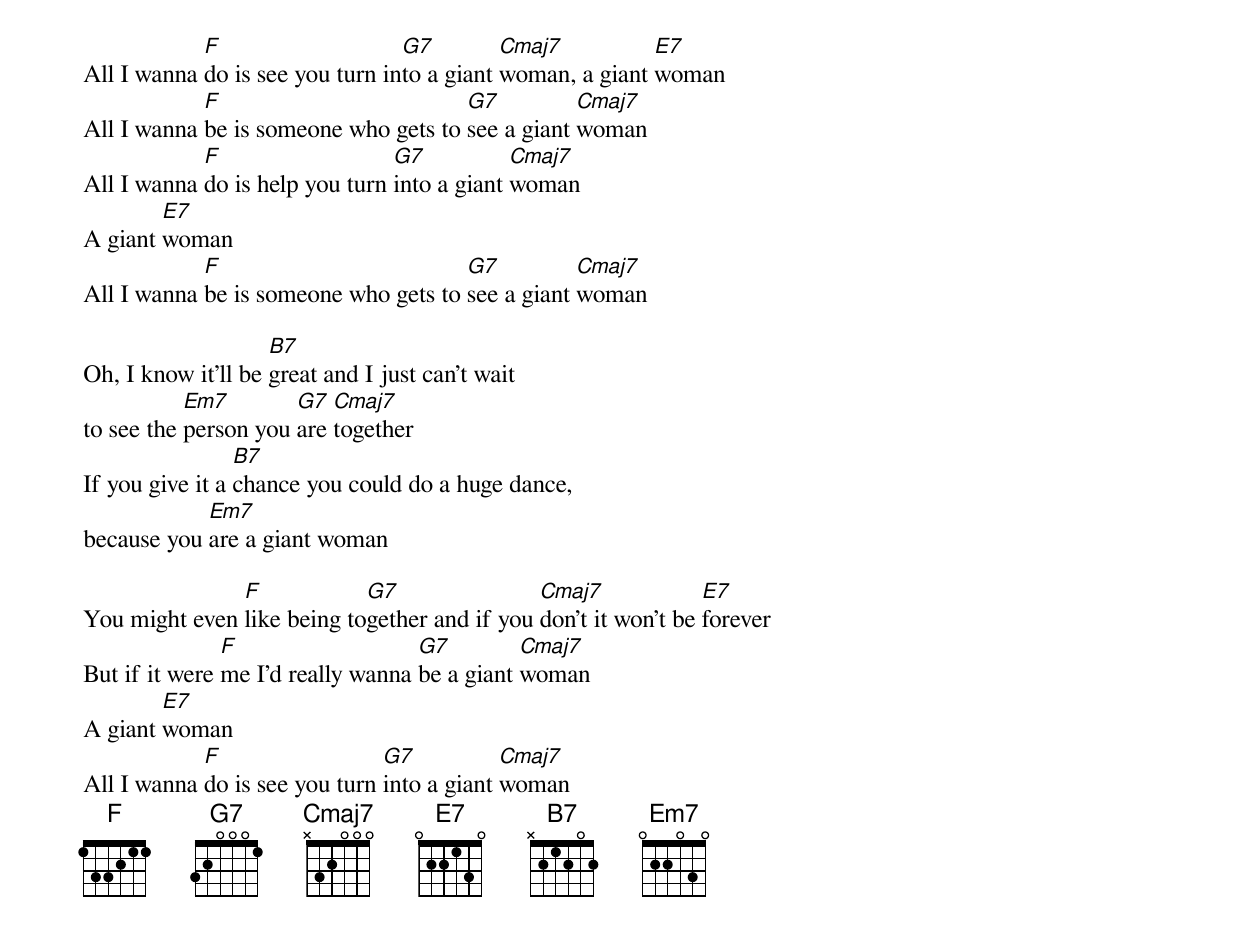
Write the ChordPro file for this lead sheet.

All I wanna [F]do is see you turn in[G7]to a giant [Cmaj7]woman, a giant [E7]woman
All I wanna [F]be is someone who gets to [G7]see a giant [Cmaj7]woman
All I wanna [F]do is help you turn [G7]into a giant [Cmaj7]woman
A giant [E7]woman
All I wanna [F]be is someone who gets to [G7]see a giant [Cmaj7]woman

Oh, I know it'll be [B7]great and I just can't wait
to see the [Em7]person you [G7]are [Cmaj7]together
If you give it a [B7]chance you could do a huge dance,
because you [Em7]are a giant woman

You might even [F]like being to[G7]gether and if you [Cmaj7]don't it won't be [E7]forever
But if it were [F]me I'd really wanna [G7]be a giant [Cmaj7]woman
A giant [E7]woman
All I wanna [F]do is see you turn [G7]into a giant [Cmaj7]woman
